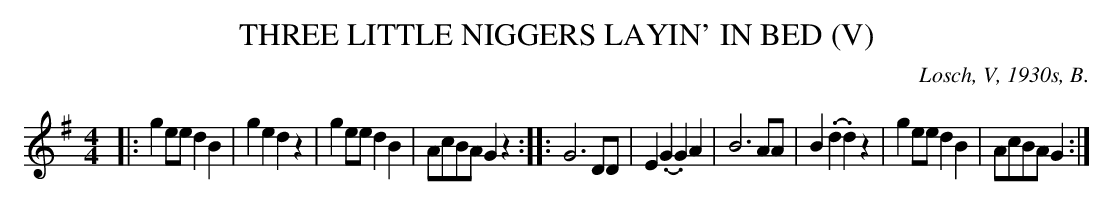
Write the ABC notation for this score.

X:1
T: THREE LITTLE NIGGERS LAYIN' IN BED (V)
O: Losch, V, 1930s, B.
M: 4/4
L: 1/8
K: G
|: g2ee d2B2 | g2e2 d2z2 | g2ee d2B2 | AcBA G2z2 :: G6 DD |\
E2 (.G2.G2) A2 | B6 AA | B2 (.d2.d2) z2 | g2ee d2B2 | AcBA G2 :|
